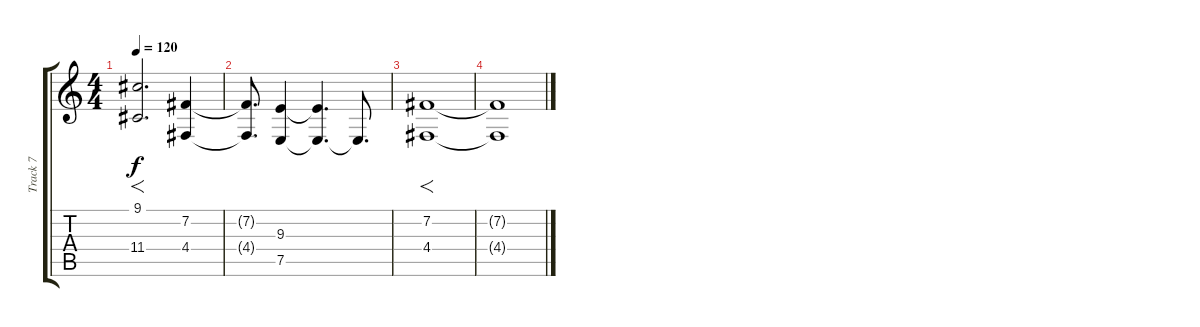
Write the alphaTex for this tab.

\track ("Track 7" "Track 7") {instrument stringensemble2 bank 1}
\staff {score tabs}
\tuning (E4 B3 G3 D3 A2 E2) {hide}
\ts (4 4)
\tempo 120
\clef g2
\ks c
(9.1 11.4).2{f d dy f} (7.2 4.4).4 |
(7.2{t} 4.4{t}).8{d} (9.3 7.5).4 (9.3{t} 7.5{t}).4{d} 7.5{t}.8{d} |
(7.2 4.4).1{f} |
(7.2{t} 4.4{t}).1
